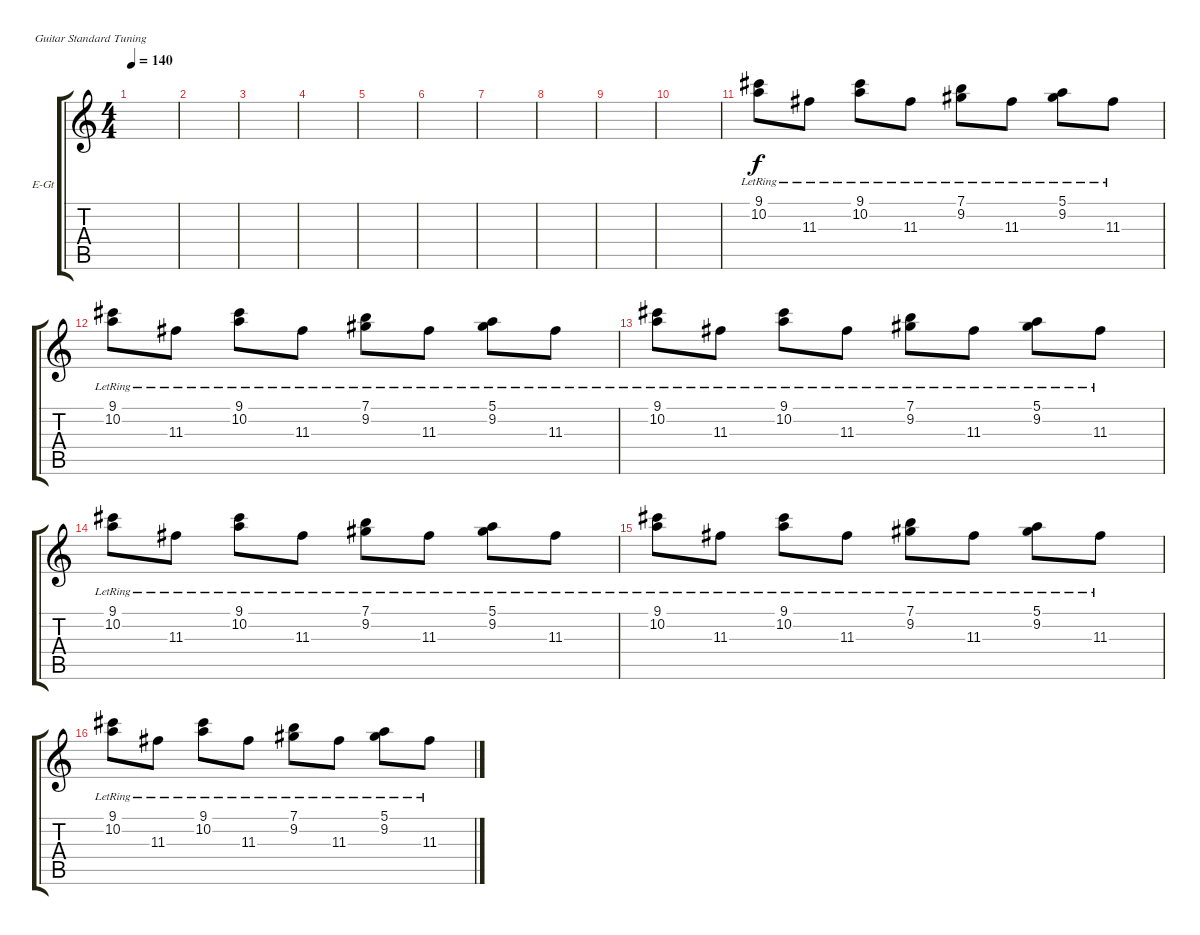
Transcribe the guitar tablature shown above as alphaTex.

\bracketExtendMode groupsimilarinstruments
\firstSystemTrackNameOrientation horizontal
\otherSystemsTrackNameOrientation horizontal
\track ("Jorel Decker keys" "E-Gt") {instrument electricguitarclean}
\staff {score tabs}
\tuning (E4 B3 G3 D3 A2 E2)
\ts (4 4)
\tempo 140
\clef g2
\scale
0.333333
\ks c
|
\scale
0.333333 |
\scale
0.333333 |
\scale
0.333333 |
\scale
0.333333 |
\scale
0.333333 |
\scale
0.333333 |
\scale
0.333333 |
\scale
0.333333 |
\scale
0.333333 |
\scale
0.333333 (9.1{lr} 10.2{lr}).8 11.3{lr}.8 (9.1{lr} 10.2{lr}).8 11.3{lr}.8 (7.1{lr} 9.2{lr}).8 11.3{lr}.8 (5.1{lr} 9.2{lr}).8 11.3{lr}.8 |
\scale
0.333333 (9.1{lr} 10.2{lr}).8 11.3{lr}.8 (9.1{lr} 10.2{lr}).8 11.3{lr}.8 (7.1{lr} 9.2{lr}).8 11.3{lr}.8 (5.1{lr} 9.2{lr}).8 11.3{lr}.8 |
\scale
0.333333 (9.1{lr} 10.2{lr}).8 11.3{lr}.8 (9.1{lr} 10.2{lr}).8 11.3{lr}.8 (7.1{lr} 9.2{lr}).8 11.3{lr}.8 (5.1{lr} 9.2{lr}).8 11.3{lr}.8 |
\scale
0.333333 (9.1{lr} 10.2{lr}).8 11.3{lr}.8 (9.1{lr} 10.2{lr}).8 11.3{lr}.8 (7.1{lr} 9.2{lr}).8 11.3{lr}.8 (5.1{lr} 9.2{lr}).8 11.3{lr}.8 |
\scale
0.333333 (9.1{lr} 10.2{lr}).8 11.3{lr}.8 (9.1{lr} 10.2{lr}).8 11.3{lr}.8 (7.1{lr} 9.2{lr}).8 11.3{lr}.8 (5.1{lr} 9.2{lr}).8 11.3{lr}.8 |
\scale
0.333333 (9.1{lr} 10.2{lr}).8 11.3{lr}.8 (9.1{lr} 10.2{lr}).8 11.3{lr}.8 (7.1{lr} 9.2{lr}).8 11.3{lr}.8 (5.1{lr} 9.2{lr}).8 11.3{lr}.8
